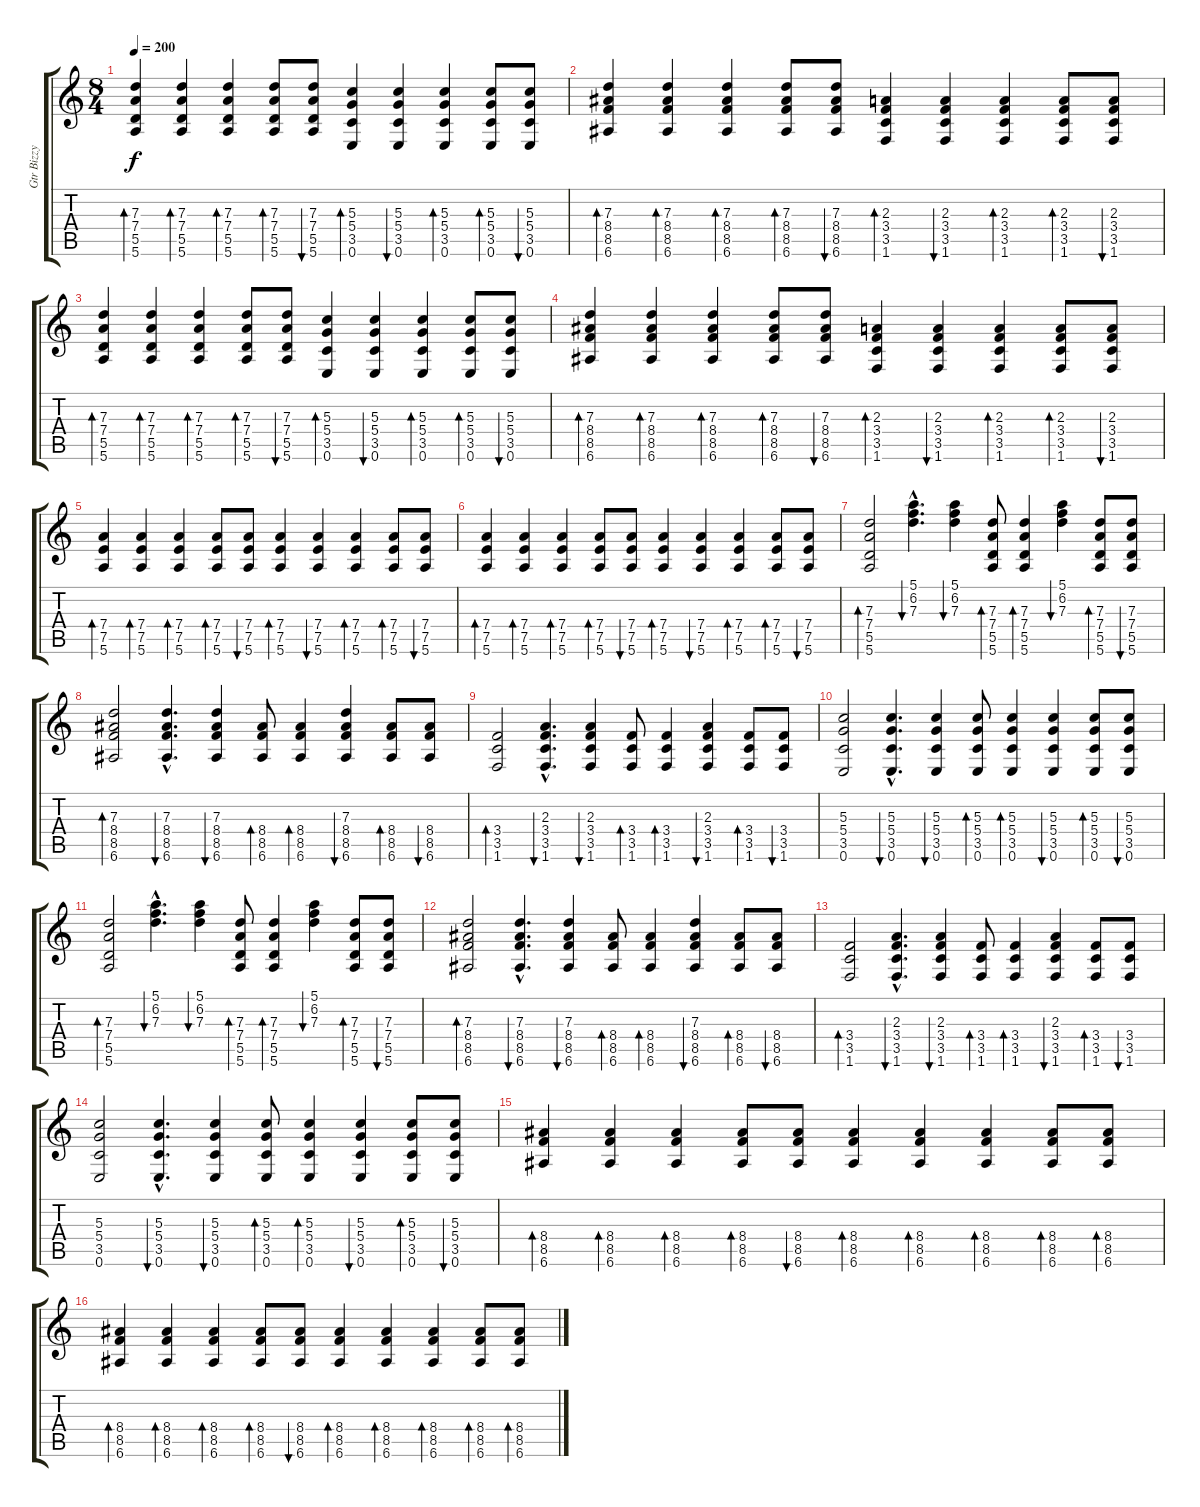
\track ("Gtr Bizzy D." "Gtr Bizzy ") {instrument acousticguitarsteel}
\staff {score tabs}
\tuning (E4 B3 G3 D3 A2 E2) {hide}
\ts (8 4)
\tempo 200
\clef g2
\ks c
(7.3 7.4 5.5 5.6).4{bd 60 dy f} (7.3 7.4 5.5 5.6).4{bd 60} (7.3 7.4 5.5 5.6).4{bd 60} (7.3 7.4 5.5 5.6).8{bd 60} (7.3 7.4 5.5 5.6).8{bu 60} (5.3 5.4 3.5 0.6).4{bd 60} (5.3 5.4 3.5 0.6).4{bu 60} (5.3 5.4 3.5 0.6).4{bd 60} (5.3 5.4 3.5 0.6).8{bd 60} (5.3 5.4 3.5 0.6).8{bu 60} |
(7.3 8.4 8.5 6.6).4{bd 60} (7.3 8.4 8.5 6.6).4{bd 60} (7.3 8.4 8.5 6.6).4{bd 60} (7.3 8.4 8.5 6.6).8{bd 60} (7.3 8.4 8.5 6.6).8{bu 60} (2.3 3.4 3.5 1.6).4{bd 60} (2.3 3.4 3.5 1.6).4{bu 60} (2.3 3.4 3.5 1.6).4{bd 60} (2.3 3.4 3.5 1.6).8{bd 60} (2.3 3.4 3.5 1.6).8{bu 60} |
(7.3 7.4 5.5 5.6).4{bd 60} (7.3 7.4 5.5 5.6).4{bd 60} (7.3 7.4 5.5 5.6).4{bd 60} (7.3 7.4 5.5 5.6).8{bd 60} (7.3 7.4 5.5 5.6).8{bu 60} (5.3 5.4 3.5 0.6).4{bd 60} (5.3 5.4 3.5 0.6).4{bu 60} (5.3 5.4 3.5 0.6).4{bd 60} (5.3 5.4 3.5 0.6).8{bd 60} (5.3 5.4 3.5 0.6).8{bu 60} |
(7.3 8.4 8.5 6.6).4{bd 60} (7.3 8.4 8.5 6.6).4{bd 60} (7.3 8.4 8.5 6.6).4{bd 60} (7.3 8.4 8.5 6.6).8{bd 60} (7.3 8.4 8.5 6.6).8{bu 60} (2.3 3.4 3.5 1.6).4{bd 60} (2.3 3.4 3.5 1.6).4{bu 60} (2.3 3.4 3.5 1.6).4{bd 60} (2.3 3.4 3.5 1.6).8{bd 60} (2.3 3.4 3.5 1.6).8{bu 60} |
(7.4 7.5 5.6).4{bd 60} (7.4 7.5 5.6).4{bd 60} (7.4 7.5 5.6).4{bd 60} (7.4 7.5 5.6).8{bd 60} (7.4 7.5 5.6).8{bu 60} (7.4 7.5 5.6).4{bd 60} (7.4 7.5 5.6).4{bu 60} (7.4 7.5 5.6).4{bd 60} (7.4 7.5 5.6).8{bd 60} (7.4 7.5 5.6).8{bu 60} |
(7.4 7.5 5.6).4{bd 60} (7.4 7.5 5.6).4{bd 60} (7.4 7.5 5.6).4{bd 60} (7.4 7.5 5.6).8{bd 60} (7.4 7.5 5.6).8{bu 60} (7.4 7.5 5.6).4{bd 60} (7.4 7.5 5.6).4{bu 60} (7.4 7.5 5.6).4{bd 60} (7.4 7.5 5.6).8{bd 60} (7.4 7.5 5.6).8{bu 60} |
(7.3 7.4 5.5 5.6).2{bd 60} (5.1{hac} 6.2{hac} 7.3{hac}).4{d bu 60} (5.1 6.2 7.3).4{bu 60} (7.3 7.4 5.5 5.6).8{bd 60} (7.3 7.4 5.5 5.6).4{bd 60} (5.1 6.2 7.3).4{bu 60} (7.3 7.4 5.5 5.6).8{bd 60} (7.3 7.4 5.5 5.6).8{bu 60} |
(7.3 8.4 8.5 6.6).2{bd 60} (7.3{hac} 8.4{hac} 8.5{hac} 6.6{hac}).4{d bu 60} (7.3 8.4 8.5 6.6).4{bu 60} (8.4 8.5 6.6).8{bd 60} (8.4 8.5 6.6).4{bd 60} (7.3 8.4 8.5 6.6).4{bu 60} (8.4 8.5 6.6).8{bd 60} (8.4 8.5 6.6).8{bu 60} |
(3.4 3.5 1.6).2{bd 60} (2.3{hac} 3.4{hac} 3.5{hac} 1.6{hac}).4{d bu 60} (2.3 3.4 3.5 1.6).4{bu 60} (3.4 3.5 1.6).8{bd 60} (3.4 3.5 1.6).4{bd 60} (2.3 3.4 3.5 1.6).4{bu 60} (3.4 3.5 1.6).8{bd 60} (3.4 3.5 1.6).8{bu 60} |
(5.3 5.4 3.5 0.6).2 (5.3{hac} 5.4{hac} 3.5{hac} 0.6{hac}).4{d bu 60} (5.3 5.4 3.5 0.6).4{bu 60} (5.3 5.4 3.5 0.6).8{bd 60} (5.3 5.4 3.5 0.6).4{bd 60} (5.3 5.4 3.5 0.6).4{bu 60} (5.3 5.4 3.5 0.6).8{bd 60} (5.3 5.4 3.5 0.6).8{bu 60} |
(7.3 7.4 5.5 5.6).2{bd 60} (5.1{hac} 6.2{hac} 7.3{hac}).4{d bu 60} (5.1 6.2 7.3).4{bu 60} (7.3 7.4 5.5 5.6).8{bd 60} (7.3 7.4 5.5 5.6).4{bd 60} (5.1 6.2 7.3).4{bu 60} (7.3 7.4 5.5 5.6).8{bd 60} (7.3 7.4 5.5 5.6).8{bu 60} |
(7.3 8.4 8.5 6.6).2{bd 60} (7.3{hac} 8.4{hac} 8.5{hac} 6.6{hac}).4{d bu 60} (7.3 8.4 8.5 6.6).4{bu 60} (8.4 8.5 6.6).8{bd 60} (8.4 8.5 6.6).4{bd 60} (7.3 8.4 8.5 6.6).4{bu 60} (8.4 8.5 6.6).8{bd 60} (8.4 8.5 6.6).8{bu 60} |
(3.4 3.5 1.6).2{bd 60} (2.3{hac} 3.4{hac} 3.5{hac} 1.6{hac}).4{d bu 60} (2.3 3.4 3.5 1.6).4{bu 60} (3.4 3.5 1.6).8{bd 60} (3.4 3.5 1.6).4{bd 60} (2.3 3.4 3.5 1.6).4{bu 60} (3.4 3.5 1.6).8{bd 60} (3.4 3.5 1.6).8{bu 60} |
(5.3 5.4 3.5 0.6).2 (5.3{hac} 5.4{hac} 3.5{hac} 0.6{hac}).4{d bu 60} (5.3 5.4 3.5 0.6).4{bu 60} (5.3 5.4 3.5 0.6).8{bd 60} (5.3 5.4 3.5 0.6).4{bd 60} (5.3 5.4 3.5 0.6).4{bu 60} (5.3 5.4 3.5 0.6).8{bd 60} (5.3 5.4 3.5 0.6).8{bu 60} |
(8.4 8.5 6.6).4{bd 60} (8.4 8.5 6.6).4{bd 60} (8.4 8.5 6.6).4{bd 60} (8.4 8.5 6.6).8{bd 60} (8.4 8.5 6.6).8{bu 60} (8.4 8.5 6.6).4{bd 60} (8.4 8.5 6.6).4{bd 60} (8.4 8.5 6.6).4{bd 60} (8.4 8.5 6.6).8{bd 60} (8.4 8.5 6.6).8{bd 60} |
(8.4 8.5 6.6).4{bd 60} (8.4 8.5 6.6).4{bd 60} (8.4 8.5 6.6).4{bd 60} (8.4 8.5 6.6).8{bd 60} (8.4 8.5 6.6).8{bu 60} (8.4 8.5 6.6).4{bd 60} (8.4 8.5 6.6).4{bd 60} (8.4 8.5 6.6).4{bd 60} (8.4 8.5 6.6).8{bd 60} (8.4 8.5 6.6).8{bd 60}
